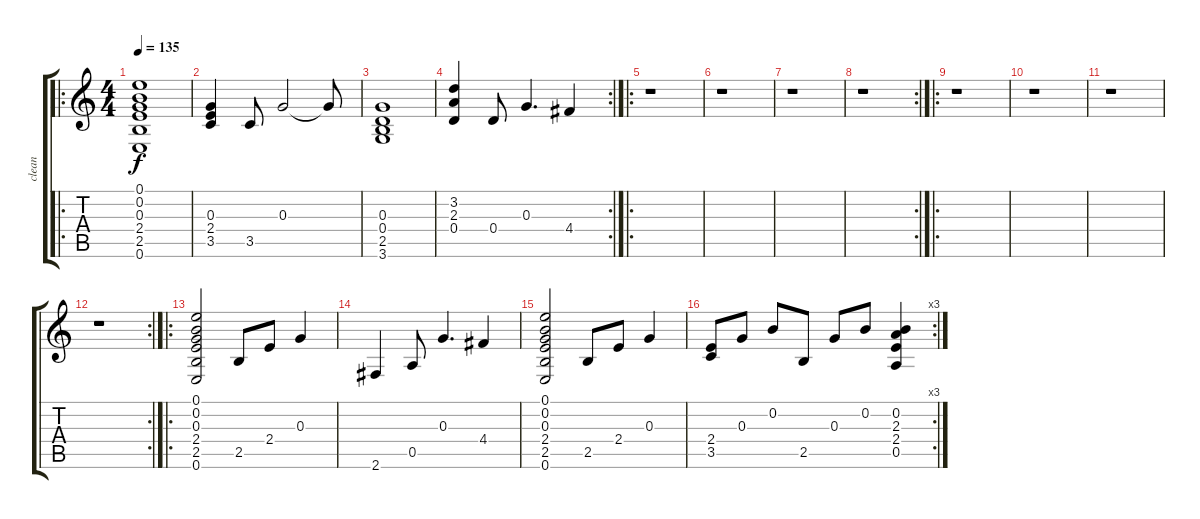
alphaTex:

\track ("clean" "clean") {instrument electricguitarclean}
\staff {score tabs}
\tuning (E4 B3 G3 D3 A2 E2) {hide}
\ro
\ts (4 4)
\tempo 135
\clef g2
\ks c
(0.1 0.2 0.3 2.4 2.5 0.6).1{dy f} |
(0.3 2.4 3.5).4 3.5.8 0.3.2 0.3{t}.8 |
(0.3 0.4 2.5 3.6).1 |
\rc 2
(3.2 2.3 0.4).4 0.4.8 0.3.4{d} 4.4.4 |
\ro
r.1 |
r.1 |
r.1 |
\rc 2
r.1 |
\ro
r.1 |
r.1 |
r.1 |
\rc 2
r.1 |
\ro
(0.1 0.2 0.3 2.4 2.5 0.6).2 2.5.8 2.4.8 0.3.4 |
2.6.4 0.5.8 0.3.4{d} 4.4.4 |
(0.1 0.2 0.3 2.4 2.5 0.6).2 2.5.8 2.4.8 0.3.4 |
\rc 3
(2.4 3.5).8 0.3.8 0.2.8 2.5.8 0.3.8 0.2.8 (0.2 2.3 2.4 0.5).4
